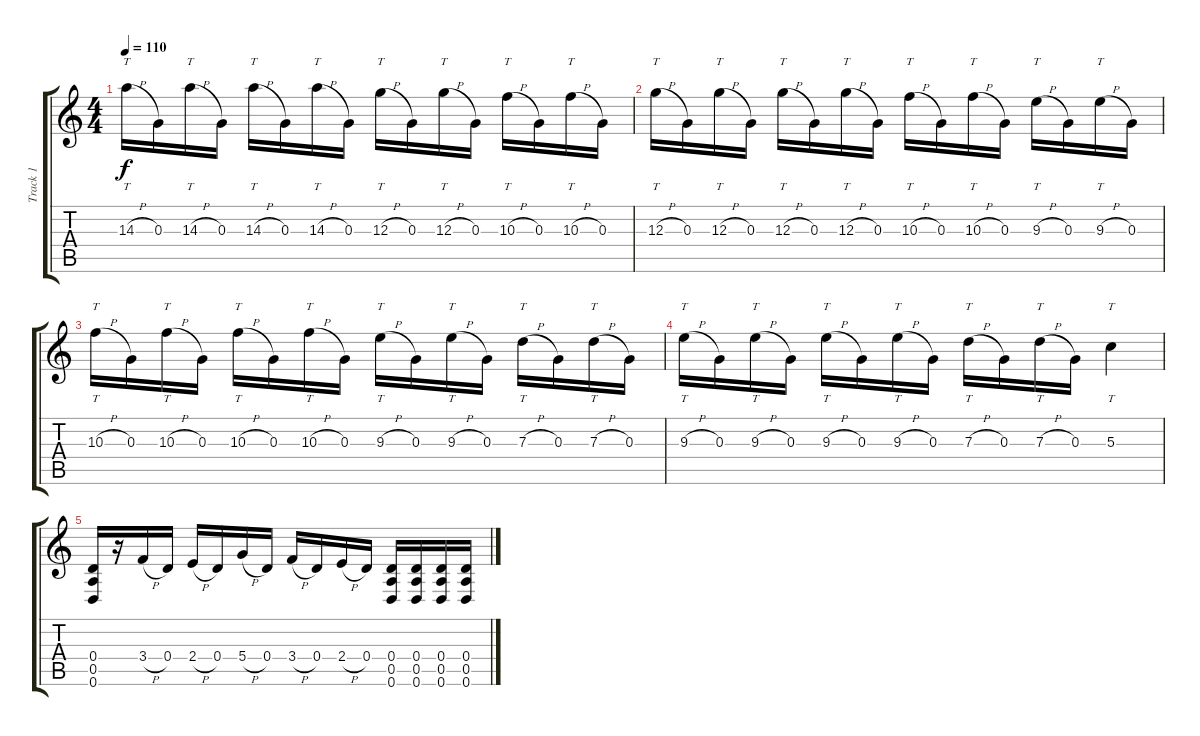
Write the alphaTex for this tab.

\track ("Track 1" "Track 1") {instrument distortionguitar}
\staff {score tabs}
\tuning (E4 B3 G3 D3 A2 D2) {hide}
\ts (4 4)
\tempo 110
\clef g2
\ks c
14.3{h}.16{tt dy f} 0.3.16 14.3{h}.16{tt} 0.3.16 14.3{h}.16{tt} 0.3.16 14.3{h}.16{tt} 0.3.16 12.3{h}.16{tt} 0.3.16 12.3{h}.16{tt} 0.3.16 10.3{h}.16{tt} 0.3.16 10.3{h}.16{tt} 0.3.16 |
12.3{h}.16{tt} 0.3.16 12.3{h}.16{tt} 0.3.16 12.3{h}.16{tt} 0.3.16 12.3{h}.16{tt} 0.3.16 10.3{h}.16{tt} 0.3.16 10.3{h}.16{tt} 0.3.16 9.3{h}.16{tt} 0.3.16 9.3{h}.16{tt} 0.3.16 |
10.3{h}.16{tt} 0.3.16 10.3{h}.16{tt} 0.3.16 10.3{h}.16{tt} 0.3.16 10.3{h}.16{tt} 0.3.16 9.3{h}.16{tt} 0.3.16 9.3{h}.16{tt} 0.3.16 7.3{h}.16{tt} 0.3.16 7.3{h}.16{tt} 0.3.16 |
9.3{h}.16{tt} 0.3.16 9.3{h}.16{tt} 0.3.16 9.3{h}.16{tt} 0.3.16 9.3{h}.16{tt} 0.3.16 7.3{h}.16{tt} 0.3.16 7.3{h}.16{tt} 0.3.16 5.3.4{tt} |
(0.4 0.5 0.6).16 r.16 3.4{h}.16 0.4.16 2.4{h}.16 0.4.16 5.4{h}.16 0.4.16 3.4{h}.16 0.4.16 2.4{h}.16 0.4.16 (0.4 0.5 0.6).16 (0.4 0.5 0.6).16 (0.4 0.5 0.6).16 (0.4 0.5 0.6).16
